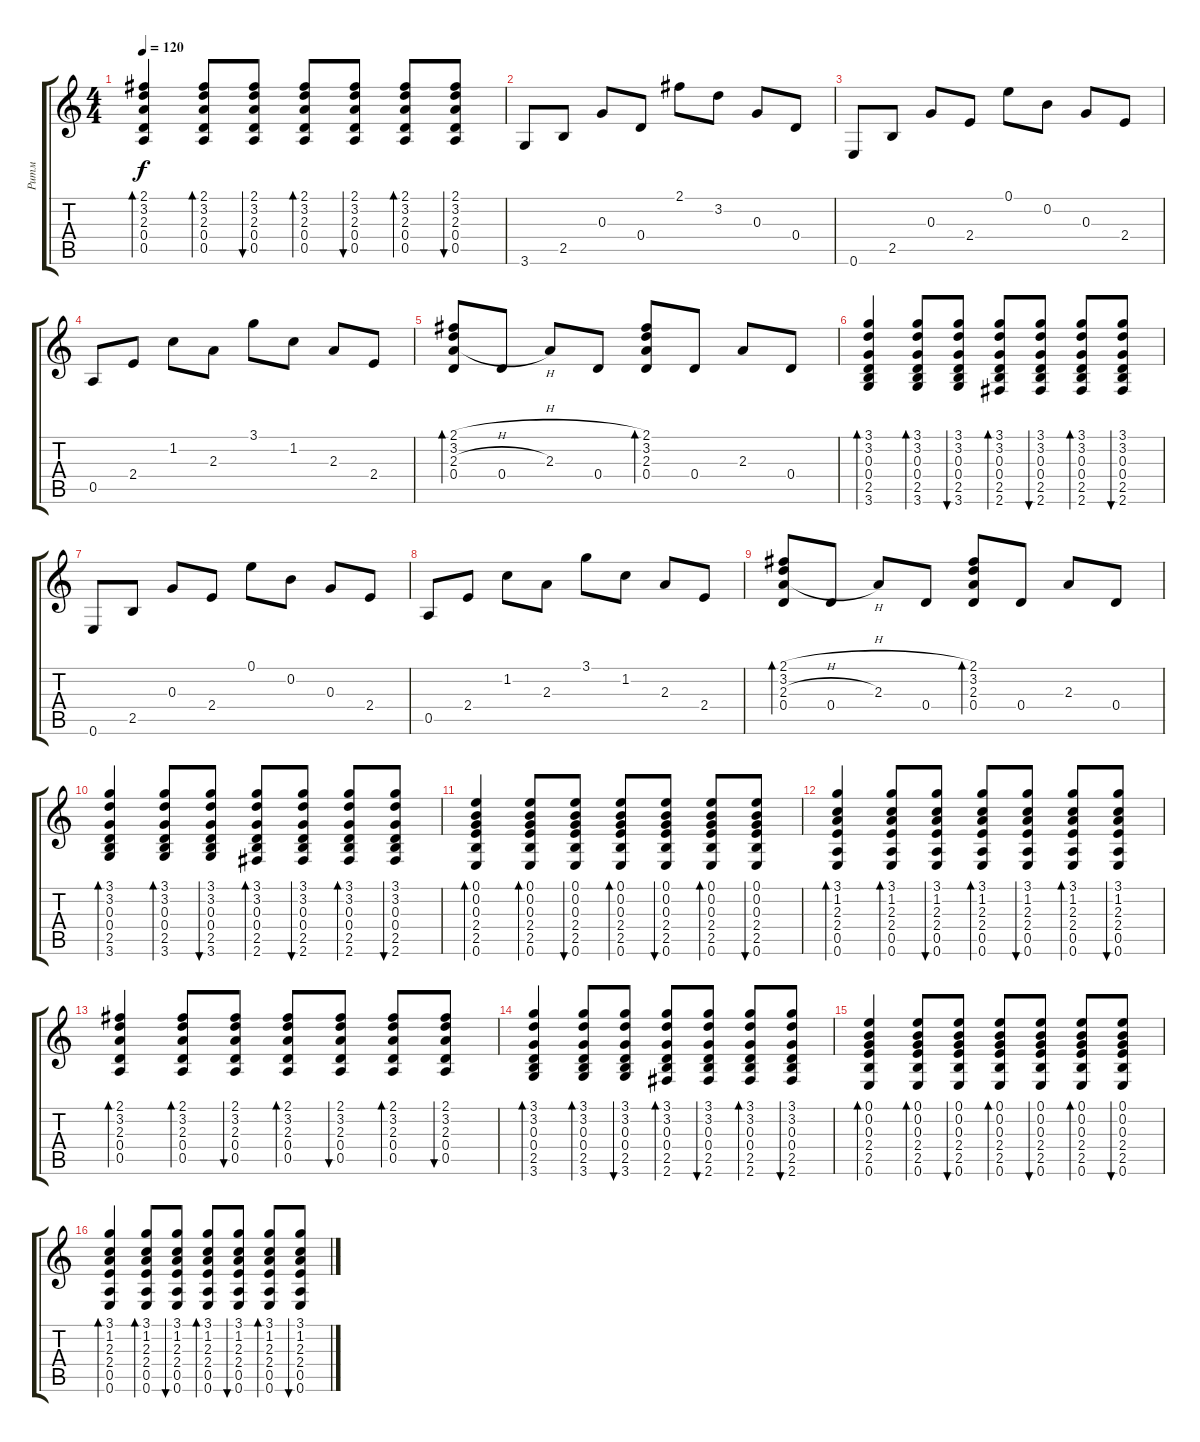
\track ("Ритм" "Ритм") {instrument electricguitarclean}
\staff {score tabs}
\tuning (E4 B3 G3 D3 A2 E2) {hide}
\ts (4 4)
\tempo 120
\clef g2
\ks c
(2.1 3.2 2.3 0.4 0.5).4{bd 60 dy f} (2.1 3.2 2.3 0.4 0.5).8{bd 60} (2.1 3.2 2.3 0.4 0.5).8{bu 60} (2.1 3.2 2.3 0.4 0.5).8{bd 60} (2.1 3.2 2.3 0.4 0.5).8{bu 60} (2.1 3.2 2.3 0.4 0.5).8{bd 60} (2.1 3.2 2.3 0.4 0.5).8{bu 60} |
3.6.8 2.5.8 0.3.8 0.4.8 2.1.8 3.2.8 0.3.8 0.4.8 |
0.6.8 2.5.8 0.3.8 2.4.8 0.1.8 0.2.8 0.3.8 2.4.8 |
0.5.8 2.4.8 1.2.8 2.3.8 3.1.8 1.2.8 2.3.8 2.4.8 |
(2.1{h} 3.2{h} 2.3{h} 0.4).8{bd 120} 0.4.8 2.3.8 0.4.8 (2.1 3.2 2.3 0.4).8{bd 120} 0.4.8 2.3.8 0.4.8 |
(3.1 3.2 0.3 0.4 2.5 3.6).4{bd 60} (3.1 3.2 0.3 0.4 2.5 3.6).8{bd 60} (3.1 3.2 0.3 0.4 2.5 3.6).8{bu 60} (3.1 3.2 0.3 0.4 2.5 2.6).8{bd 60} (3.1 3.2 0.3 0.4 2.5 2.6).8{bu 60} (3.1 3.2 0.3 0.4 2.5 2.6).8{bd 60} (3.1 3.2 0.3 0.4 2.5 2.6).8{bu 60} |
0.6.8 2.5.8 0.3.8 2.4.8 0.1.8 0.2.8 0.3.8 2.4.8 |
0.5.8 2.4.8 1.2.8 2.3.8 3.1.8 1.2.8 2.3.8 2.4.8 |
(2.1{h} 3.2{h} 2.3{h} 0.4).8{bd 120} 0.4.8 2.3.8 0.4.8 (2.1 3.2 2.3 0.4).8{bd 120} 0.4.8 2.3.8 0.4.8 |
(3.1 3.2 0.3 0.4 2.5 3.6).4{bd 60} (3.1 3.2 0.3 0.4 2.5 3.6).8{bd 60} (3.1 3.2 0.3 0.4 2.5 3.6).8{bu 60} (3.1 3.2 0.3 0.4 2.5 2.6).8{bd 60} (3.1 3.2 0.3 0.4 2.5 2.6).8{bu 60} (3.1 3.2 0.3 0.4 2.5 2.6).8{bd 60} (3.1 3.2 0.3 0.4 2.5 2.6).8{bu 60} |
(0.1 0.2 0.3 2.4 2.5 0.6).4{bd 60} (0.1 0.2 0.3 2.4 2.5 0.6).8{bd 60} (0.1 0.2 0.3 2.4 2.5 0.6).8{bu 60} (0.1 0.2 0.3 2.4 2.5 0.6).8{bd 60} (0.1 0.2 0.3 2.4 2.5 0.6).8{bu 60} (0.1 0.2 0.3 2.4 2.5 0.6).8{bd 60} (0.1 0.2 0.3 2.4 2.5 0.6).8{bu 60} |
(3.1 1.2 2.3 2.4 0.5 0.6).4{bd 60} (3.1 1.2 2.3 2.4 0.5 0.6).8{bd 60} (3.1 1.2 2.3 2.4 0.5 0.6).8{bu 60} (3.1 1.2 2.3 2.4 0.5 0.6).8{bd 60} (3.1 1.2 2.3 2.4 0.5 0.6).8{bu 60} (3.1 1.2 2.3 2.4 0.5 0.6).8{bd 60} (3.1 1.2 2.3 2.4 0.5 0.6).8{bu 60} |
(2.1 3.2 2.3 0.4 0.5).4{bd 60} (2.1 3.2 2.3 0.4 0.5).8{bd 60} (2.1 3.2 2.3 0.4 0.5).8{bu 60} (2.1 3.2 2.3 0.4 0.5).8{bd 60} (2.1 3.2 2.3 0.4 0.5).8{bu 60} (2.1 3.2 2.3 0.4 0.5).8{bd 60} (2.1 3.2 2.3 0.4 0.5).8{bu 60} |
(3.1 3.2 0.3 0.4 2.5 3.6).4{bd 60} (3.1 3.2 0.3 0.4 2.5 3.6).8{bd 60} (3.1 3.2 0.3 0.4 2.5 3.6).8{bu 60} (3.1 3.2 0.3 0.4 2.5 2.6).8{bd 60} (3.1 3.2 0.3 0.4 2.5 2.6).8{bu 60} (3.1 3.2 0.3 0.4 2.5 2.6).8{bd 60} (3.1 3.2 0.3 0.4 2.5 2.6).8{bu 60} |
(0.1 0.2 0.3 2.4 2.5 0.6).4{bd 60} (0.1 0.2 0.3 2.4 2.5 0.6).8{bd 60} (0.1 0.2 0.3 2.4 2.5 0.6).8{bu 60} (0.1 0.2 0.3 2.4 2.5 0.6).8{bd 60} (0.1 0.2 0.3 2.4 2.5 0.6).8{bu 60} (0.1 0.2 0.3 2.4 2.5 0.6).8{bd 60} (0.1 0.2 0.3 2.4 2.5 0.6).8{bu 60} |
(3.1 1.2 2.3 2.4 0.5 0.6).4{bd 60} (3.1 1.2 2.3 2.4 0.5 0.6).8{bd 60} (3.1 1.2 2.3 2.4 0.5 0.6).8{bu 60} (3.1 1.2 2.3 2.4 0.5 0.6).8{bd 60} (3.1 1.2 2.3 2.4 0.5 0.6).8{bu 60} (3.1 1.2 2.3 2.4 0.5 0.6).8{bd 60} (3.1 1.2 2.3 2.4 0.5 0.6).8{bu 60}
